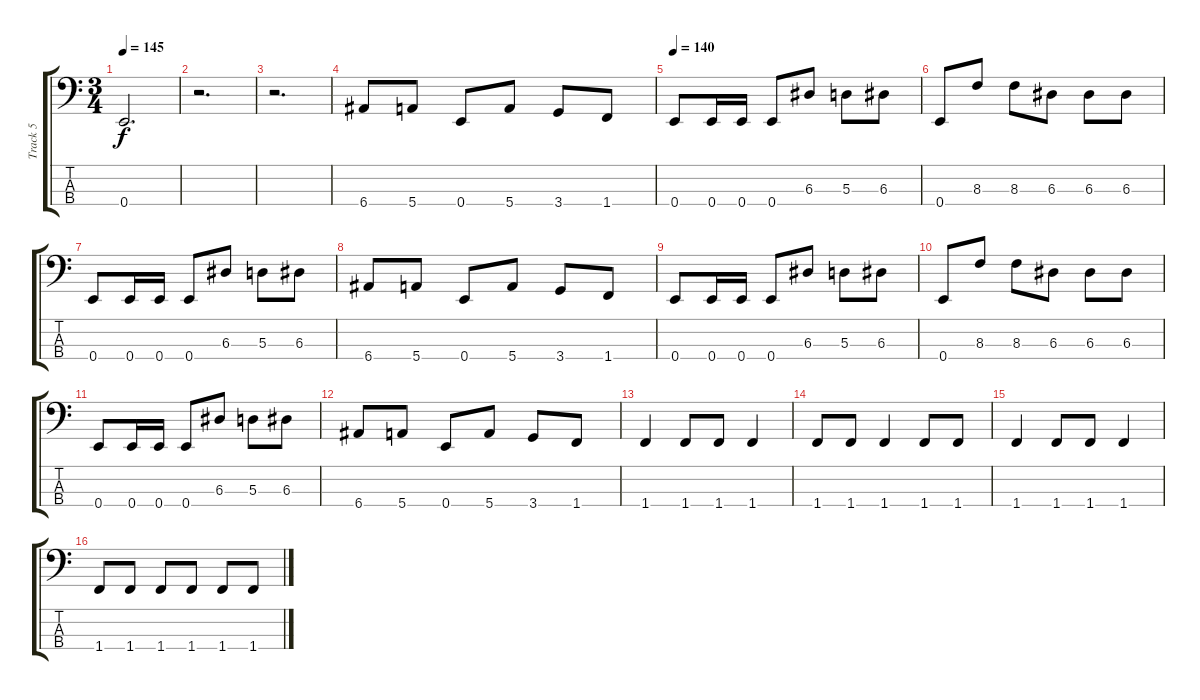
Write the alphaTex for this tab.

\track ("Track 5" "Track 5") {instrument electricbasspick}
\staff {score tabs}
\tuning (G2 D2 A1 E1) {hide}
\ts (3 4)
\tempo 145
\clef f4
\ks c
0.4.2{d dy f} |
r.2{d} |
r.2{d} |
6.4.8 5.4.8 0.4.8 5.4.8 3.4.8 1.4.8 |
\tempo 140
0.4.8 0.4.16 0.4.16 0.4.8 6.3.8 5.3.8 6.3.8 |
0.4.8 8.3.8 8.3.8 6.3.8 6.3.8 6.3.8 |
0.4.8 0.4.16 0.4.16 0.4.8 6.3.8 5.3.8 6.3.8 |
6.4.8 5.4.8 0.4.8 5.4.8 3.4.8 1.4.8 |
0.4.8 0.4.16 0.4.16 0.4.8 6.3.8 5.3.8 6.3.8 |
0.4.8 8.3.8 8.3.8 6.3.8 6.3.8 6.3.8 |
0.4.8 0.4.16 0.4.16 0.4.8 6.3.8 5.3.8 6.3.8 |
6.4.8 5.4.8 0.4.8 5.4.8 3.4.8 1.4.8 |
1.4.4 1.4.8 1.4.8 1.4.4 |
1.4.8 1.4.8 1.4.4 1.4.8 1.4.8 |
1.4.4 1.4.8 1.4.8 1.4.4 |
1.4.8 1.4.8 1.4.8 1.4.8 1.4.8 1.4.8
